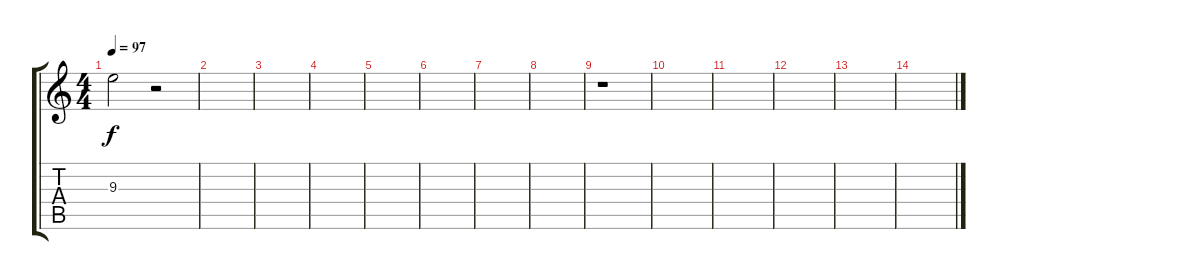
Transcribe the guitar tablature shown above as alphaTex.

\track "" {instrument distortionguitar}
\staff {score tabs}
\tuning (E4 B3 G3 D3 A2 E2) {hide}
\ts (4 4)
\tempo 97
\clef g2
\ks c
9.3{t}.2{dy f} r.2 |
\section ("" "")
|
|
|
|
\section ("" "")
|
|
|
r.1 |
\section ("" "")
|
|
|
|
\section ("" "")
